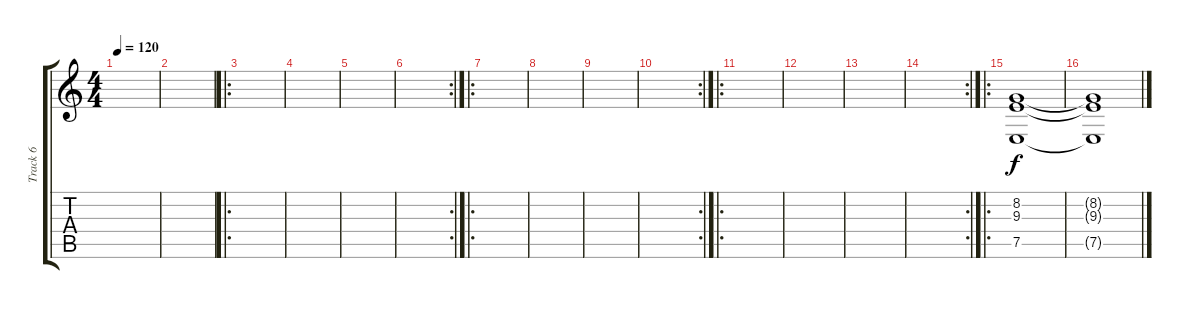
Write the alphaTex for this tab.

\track ("Track 6" "Track 6") {instrument choiraahs}
\staff {score tabs}
\tuning (E4 B3 G3 D3 A2 E2) {hide}
\ts (4 4)
\tempo 120
\clef g2
\ks c
|
|
\ro
|
|
|
\rc 2
|
\ro
|
|
|
\rc 2
|
\ro
|
|
|
\rc 2
|
\ro
(8.2 9.3 7.5).1 |
(8.2{t} 9.3{t} 7.5{t}).1
